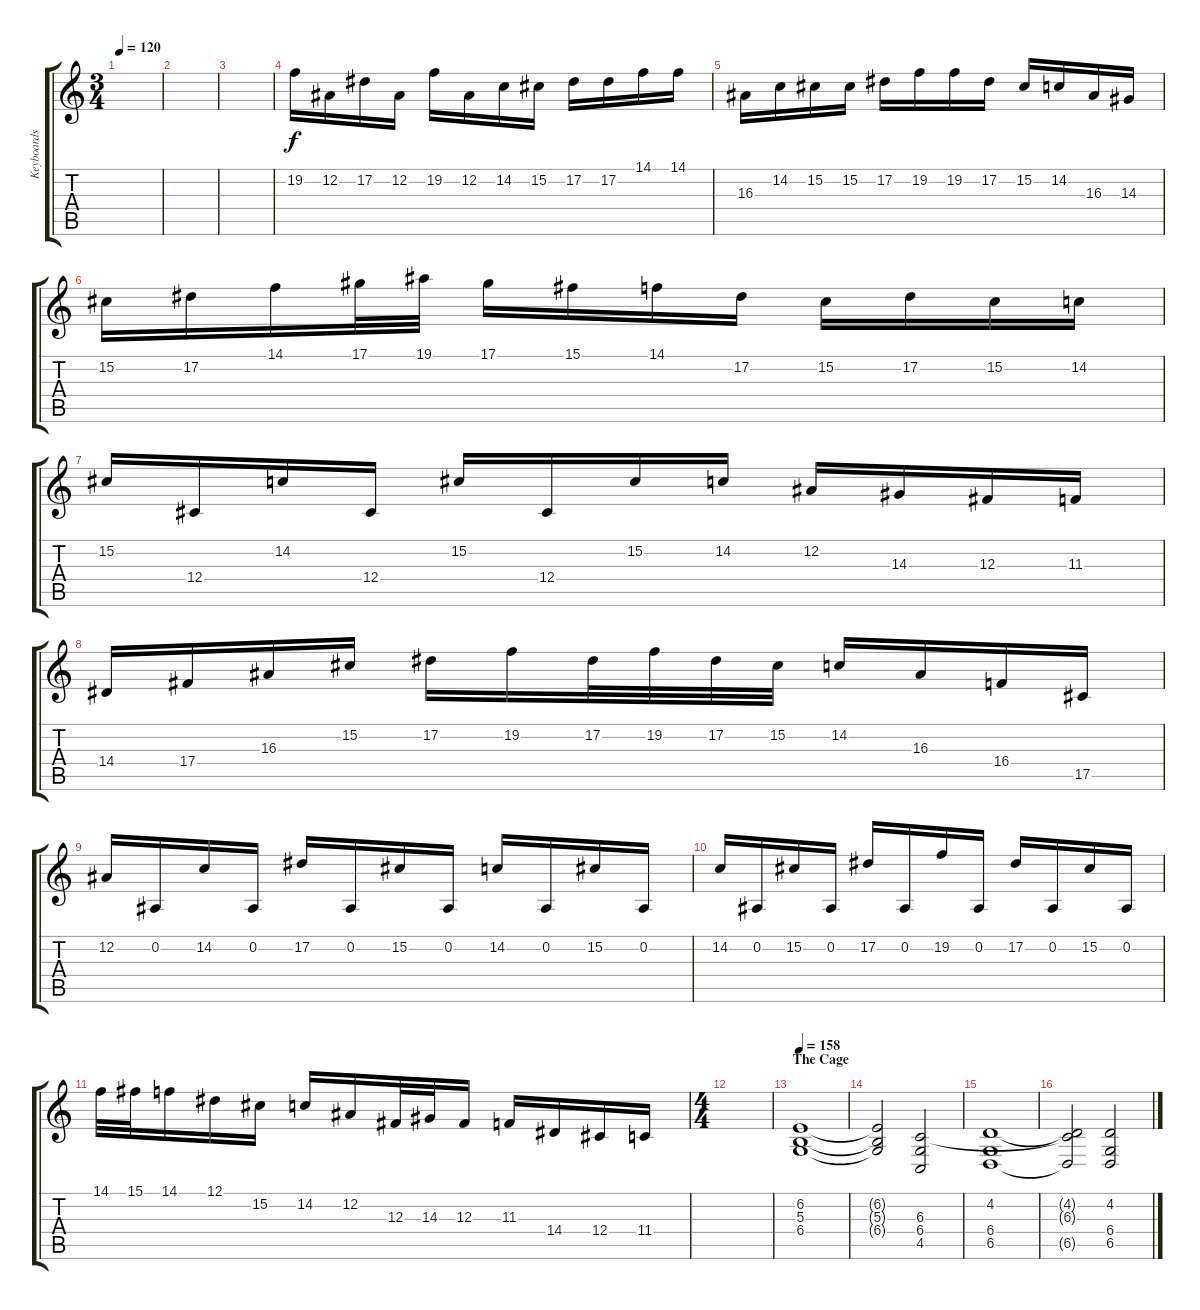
\track ("Keyboards 2" "Keyboards ") {instrument stringensemble1}
\staff {score tabs}
\tuning (Eb4 Bb3 Gb3 Db3 Ab2 Eb2) {hide}
\ts (3 4)
\tempo 120
\clef g2
\ks c
|
|
|
19.2.16{dy f volume 13} 12.2.16 17.2.16 12.2.16 19.2.16 12.2.16 14.2.16 15.2.16 17.2.16 17.2.16 14.1.16 14.1.16 |
16.3.16{volume 13} 14.2.16 15.2.16 15.2.16 17.2.16 19.2.16 19.2.16 17.2.16 15.2.16 14.2.16 16.3.16 14.3.16 |
15.2.16{volume 13} 17.2.16 14.1.16 17.1.32 19.1.32 17.1.16 15.1.16 14.1.16 17.2.16 15.2.16 17.2.16 15.2.16 14.2.16 |
15.2.16{volume 13} 12.4.16 14.2.16 12.4.16 15.2.16 12.4.16 15.2.16 14.2.16 12.2.16 14.3.16 12.3.16 11.3.16 |
14.4.16{volume 13} 17.4.16 16.3.16 15.2.16 17.2.16 19.2.16 17.2.32 19.2.32 17.2.32 15.2.32 14.2.16 16.3.16 16.4.16 17.5.16 |
12.2.16 0.2.16 14.2.16 0.2.16 17.2.16 0.2.16 15.2.16 0.2.16 14.2.16 0.2.16 15.2.16 0.2.16 |
14.2.16 0.2.16 15.2.16 0.2.16 17.2.16 0.2.16 19.2.16 0.2.16 17.2.16 0.2.16 15.2.16 0.2.16 |
14.1.32 15.1.32 14.1.16 12.1.16 15.2.16 14.2.16 12.2.16 12.3.32 14.3.32 12.3.16 11.3.16 14.4.16 12.4.16 11.4.16 |
\ts (4 4)
|
\section ("" "The Cage")
\tempo 158
(6.2 5.3 6.4).1{instrument stringensemble1} |
(6.2{t} 5.3{t} 6.4{t}).2 (6.3 6.4 4.5).2 |
(4.2 6.4 6.5).1 |
(4.2{t} 6.3{t} 6.5{t}).2 (4.2 6.4 6.5).2
